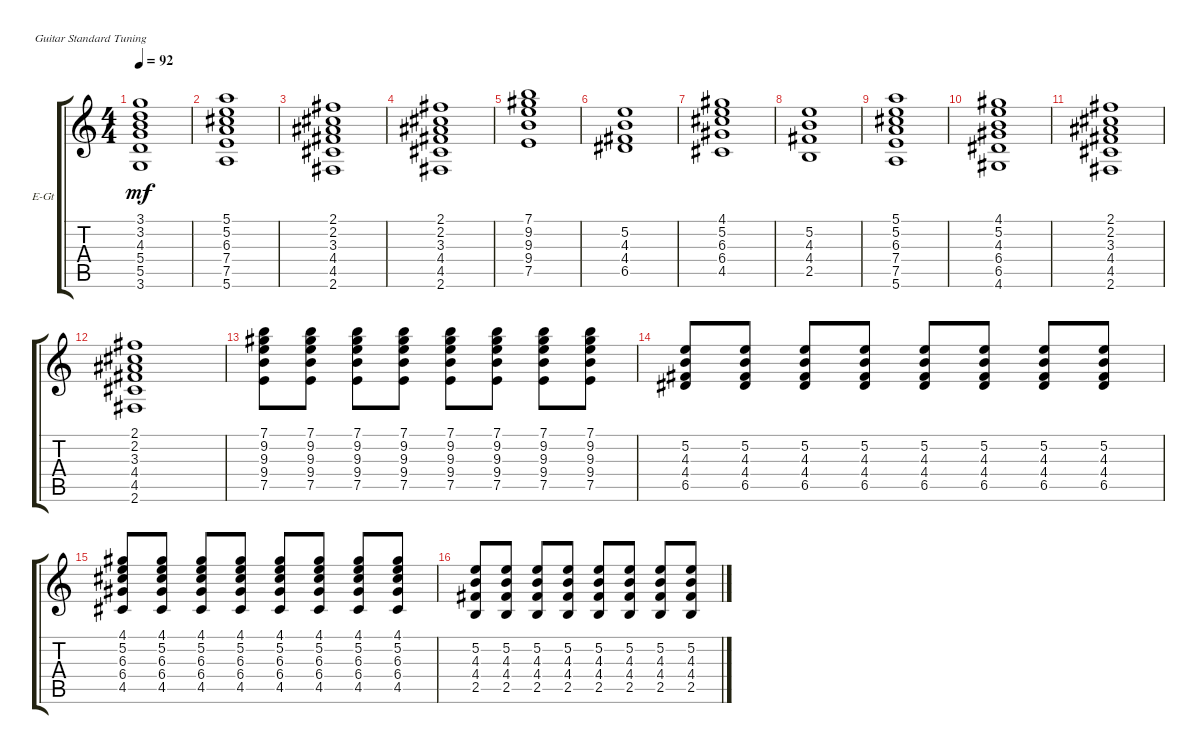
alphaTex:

\defaultSystemsLayout 4
\bracketExtendMode groupsimilarinstruments
\firstSystemTrackNameOrientation horizontal
\otherSystemsTrackNameOrientation horizontal
\track ("Acoustic" "E-Gt") {instrument electricguitarclean}
\staff {score tabs}
\tuning (E4 B3 G3 D3 A2 E2)
\ts (4 4)
\tempo 92
\clef g2
\ks c
(3.6 5.5 5.4 4.3 3.2 3.1).1{dy mf} |
(5.6 7.5 7.4 6.3 5.2 5.1).1 |
(2.6 4.5 4.4 3.3 2.2 2.1).1 |
(2.6 4.5 4.4 3.3 2.2 2.1).1 |
(7.5 9.4 9.3 9.2 7.1).1 |
(6.5 4.4 4.3 5.2).1 |
(4.5 6.4 6.3 5.2 4.1).1 |
(2.5 4.4 4.3 5.2).1 |
(5.6 7.5 7.4 6.3 5.2 5.1).1 |
(4.6 6.5 6.4 4.3 5.2 4.1).1 |
(2.6 4.5 4.4 3.3 2.2 2.1).1 |
(2.6 4.5 4.4 3.3 2.1 2.2).1 |
(7.5 9.4 9.3 9.2 7.1).8 (7.5 9.4 9.3 9.2 7.1).8 (7.5 9.4 9.3 9.2 7.1).8 (7.5 9.4 9.3 9.2 7.1).8 (7.5 9.4 9.3 9.2 7.1).8 (7.5 9.4 9.3 9.2 7.1).8 (7.5 9.4 9.3 9.2 7.1).8 (7.5 9.4 9.3 9.2 7.1).8 |
(6.5 4.4 4.3 5.2).8 (6.5 4.4 4.3 5.2).8 (6.5 4.4 4.3 5.2).8 (6.5 4.4 4.3 5.2).8 (6.5 4.4 4.3 5.2).8 (6.5 4.4 4.3 5.2).8 (6.5 4.4 4.3 5.2).8 (6.5 4.4 4.3 5.2).8 |
(4.5 6.4 6.3 5.2 4.1).8 (4.5 6.4 6.3 5.2 4.1).8 (4.5 6.4 6.3 5.2 4.1).8 (4.5 6.4 6.3 5.2 4.1).8 (4.5 6.4 6.3 5.2 4.1).8 (4.5 6.4 6.3 5.2 4.1).8 (4.5 6.4 6.3 5.2 4.1).8 (4.5 6.4 6.3 5.2 4.1).8 |
(2.5 4.4 4.3 5.2).8 (2.5 4.4 4.3 5.2).8 (2.5 4.4 4.3 5.2).8 (2.5 4.4 4.3 5.2).8 (2.5 4.4 4.3 5.2).8 (2.5 4.4 4.3 5.2).8 (2.5 4.4 4.3 5.2).8 (2.5 4.4 4.3 5.2).8
